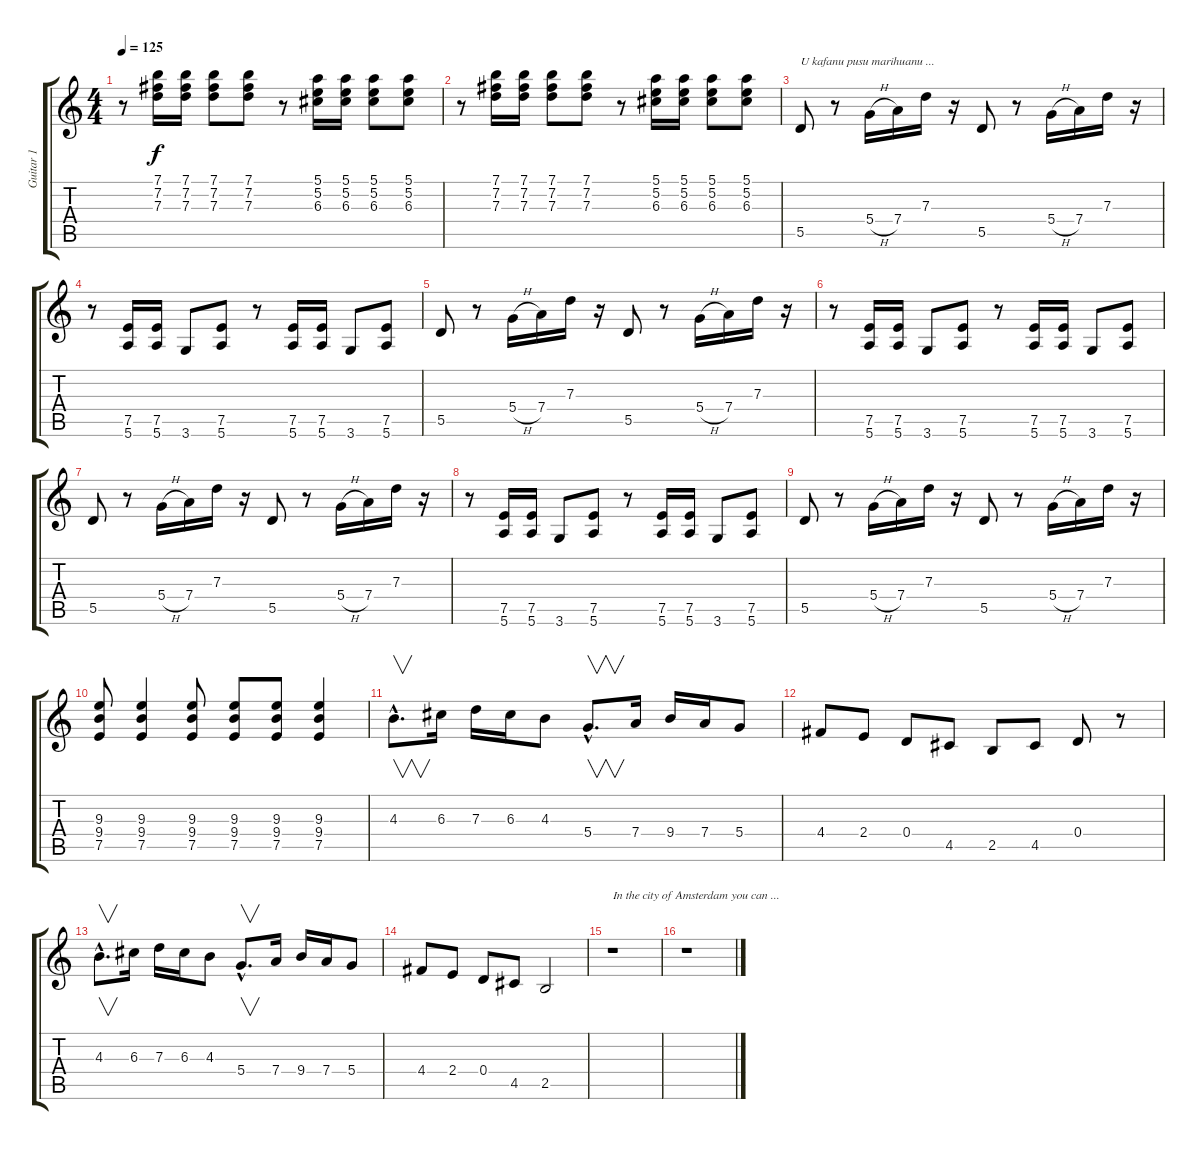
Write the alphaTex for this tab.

\track ("Guitar 1" "Guitar 1") {instrument overdrivenguitar}
\staff {score tabs}
\tuning (E4 B3 G3 D3 A2 E2) {hide}
\ts (4 4)
\tempo 125
\clef g2
\ks c
r.8{dy f volume 12 instrument electricguitarclean} (7.1 7.2 7.3).16 (7.1 7.2 7.3).16 (7.1 7.2 7.3).8 (7.1 7.2 7.3).8 r.8 (5.1 5.2 6.3).16 (5.1 5.2 6.3).16 (5.1 5.2 6.3).8 (5.1 5.2 6.3).8 |
r.8{volume 12 instrument electricguitarclean} (7.1 7.2 7.3).16 (7.1 7.2 7.3).16 (7.1 7.2 7.3).8 (7.1 7.2 7.3).8 r.8 (5.1 5.2 6.3).16 (5.1 5.2 6.3).16 (5.1 5.2 6.3).8 (5.1 5.2 6.3).8 |
5.5.8{txt "U kafanu pusu marihuanu ..." volume 16 instrument overdrivenguitar} r.8 5.4{h}.16 7.4.16 7.3.16 r.16 5.5.8 r.8 5.4{h}.16 7.4.16 7.3.16 r.16 |
r.8 (7.5 5.6).16 (7.5 5.6).16 3.6.8 (7.5 5.6).8 r.8 (7.5 5.6).16 (7.5 5.6).16 3.6.8 (7.5 5.6).8 |
5.5.8 r.8 5.4{h}.16 7.4.16 7.3.16 r.16 5.5.8 r.8 5.4{h}.16 7.4.16 7.3.16 r.16 |
r.8 (7.5 5.6).16 (7.5 5.6).16 3.6.8 (7.5 5.6).8 r.8 (7.5 5.6).16 (7.5 5.6).16 3.6.8 (7.5 5.6).8 |
5.5.8 r.8 5.4{h}.16 7.4.16 7.3.16 r.16 5.5.8 r.8 5.4{h}.16 7.4.16 7.3.16 r.16 |
r.8 (7.5 5.6).16 (7.5 5.6).16 3.6.8 (7.5 5.6).8 r.8 (7.5 5.6).16 (7.5 5.6).16 3.6.8 (7.5 5.6).8 |
5.5.8 r.8 5.4{h}.16 7.4.16 7.3.16 r.16 5.5.8 r.8 5.4{h}.16 7.4.16 7.3.16 r.16 |
(9.3 9.4 7.5).8 (9.3 9.4 7.5).4 (9.3 9.4 7.5).8 (9.3 9.4 7.5).8 (9.3 9.4 7.5).8 (9.3 9.4 7.5).4 |
4.3{hac}.8{v d instrument overdrivenguitar} 6.3.16 7.3.16 6.3.16 4.3.8 5.4{hac}.8{v d} 7.4.16 9.4.16 7.4.16 5.4.8 |
4.4.8 2.4.8 0.4.8 4.5.8 2.5.8 4.5.8 0.4.8 r.8 |
4.3{hac}.8{v d} 6.3.16 7.3.16 6.3.16 4.3.8 5.4{hac}.8{v d} 7.4.16 9.4.16 7.4.16 5.4.8 |
4.4.8 2.4.8 0.4.8 4.5.8 2.5.2 |
r.1{txt "In the city of Amsterdam you can ..."} |
r.1
